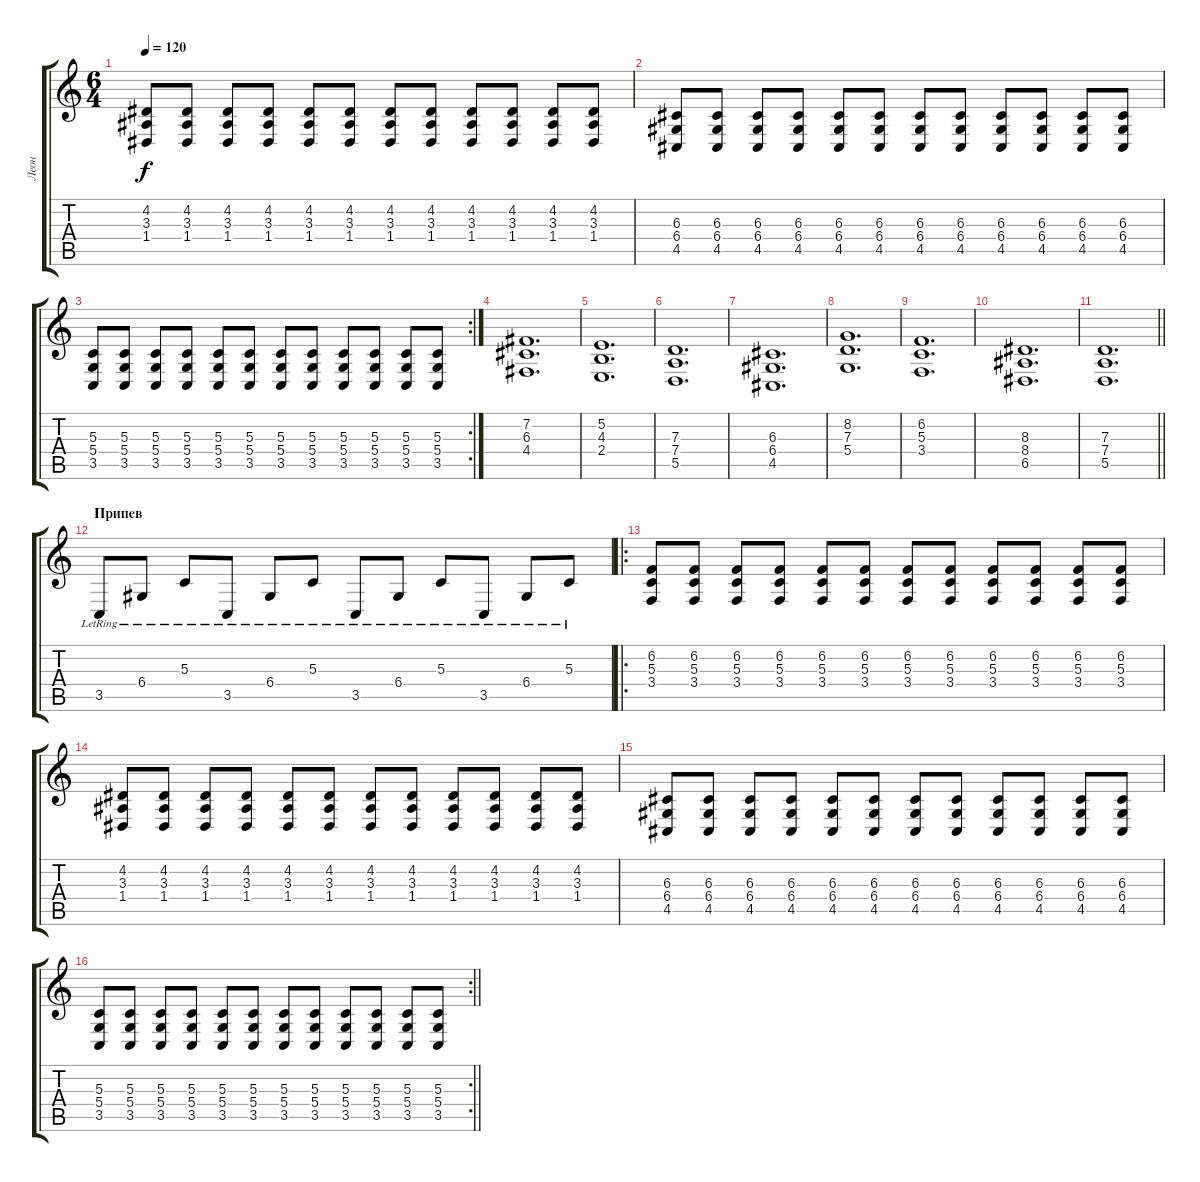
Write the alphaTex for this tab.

\track ("Леон" "Леон") {instrument choiraahs}
\staff {score tabs}
\tuning (E4 B3 G3 D3 A2 E2) {hide}
\ts (6 4)
\tempo 120
\clef g2
\ks c
(4.2 3.3 1.4).8{dy f} (4.2 3.3 1.4).8 (4.2 3.3 1.4).8 (4.2 3.3 1.4).8 (4.2 3.3 1.4).8 (4.2 3.3 1.4).8 (4.2 3.3 1.4).8 (4.2 3.3 1.4).8 (4.2 3.3 1.4).8 (4.2 3.3 1.4).8 (4.2 3.3 1.4).8 (4.2 3.3 1.4).8 |
(6.3 6.4 4.5).8 (6.3 6.4 4.5).8 (6.3 6.4 4.5).8 (6.3 6.4 4.5).8 (6.3 6.4 4.5).8 (6.3 6.4 4.5).8 (6.3 6.4 4.5).8 (6.3 6.4 4.5).8 (6.3 6.4 4.5).8 (6.3 6.4 4.5).8 (6.3 6.4 4.5).8 (6.3 6.4 4.5).8 |
\rc 2
(5.3 5.4 3.5).8 (5.3 5.4 3.5).8 (5.3 5.4 3.5).8 (5.3 5.4 3.5).8 (5.3 5.4 3.5).8 (5.3 5.4 3.5).8 (5.3 5.4 3.5).8 (5.3 5.4 3.5).8 (5.3 5.4 3.5).8 (5.3 5.4 3.5).8 (5.3 5.4 3.5).8 (5.3 5.4 3.5).8 |
(7.2 6.3 4.4).1{d volume 12 instrument choiraahs} |
(5.2 4.3 2.4).1{d} |
(7.3 7.4 5.5).1{d} |
(6.3 6.4 4.5).1{d} |
(8.2 7.3 5.4).1{d} |
(6.2 5.3 3.4).1{d} |
(8.3 8.4 6.5).1{d} |
\barLineRight lightlight
(7.3 7.4 5.5).1{d} |
\section ("" "Припев")
3.5{lr}.8{instrument brightacousticpiano} 6.4{lr}.8 5.3{lr}.8 3.5{lr}.8 6.4{lr}.8 5.3{lr}.8 3.5{lr}.8 6.4{lr}.8 5.3{lr}.8 3.5{lr}.8 6.4{lr}.8 5.3{lr}.8 |
\ro
(6.2 5.3 3.4).8{volume 16 instrument stringensemble1} (6.2 5.3 3.4).8 (6.2 5.3 3.4).8 (6.2 5.3 3.4).8 (6.2 5.3 3.4).8 (6.2 5.3 3.4).8 (6.2 5.3 3.4).8 (6.2 5.3 3.4).8 (6.2 5.3 3.4).8 (6.2 5.3 3.4).8 (6.2 5.3 3.4).8 (6.2 5.3 3.4).8 |
(4.2 3.3 1.4).8 (4.2 3.3 1.4).8 (4.2 3.3 1.4).8 (4.2 3.3 1.4).8 (4.2 3.3 1.4).8 (4.2 3.3 1.4).8 (4.2 3.3 1.4).8 (4.2 3.3 1.4).8 (4.2 3.3 1.4).8 (4.2 3.3 1.4).8 (4.2 3.3 1.4).8 (4.2 3.3 1.4).8 |
(6.3 6.4 4.5).8 (6.3 6.4 4.5).8 (6.3 6.4 4.5).8 (6.3 6.4 4.5).8 (6.3 6.4 4.5).8 (6.3 6.4 4.5).8 (6.3 6.4 4.5).8 (6.3 6.4 4.5).8 (6.3 6.4 4.5).8 (6.3 6.4 4.5).8 (6.3 6.4 4.5).8 (6.3 6.4 4.5).8 |
\rc 2
\barLineRight lightlight
(5.3 5.4 3.5).8 (5.3 5.4 3.5).8 (5.3 5.4 3.5).8 (5.3 5.4 3.5).8 (5.3 5.4 3.5).8 (5.3 5.4 3.5).8 (5.3 5.4 3.5).8 (5.3 5.4 3.5).8 (5.3 5.4 3.5).8 (5.3 5.4 3.5).8 (5.3 5.4 3.5).8 (5.3 5.4 3.5).8
